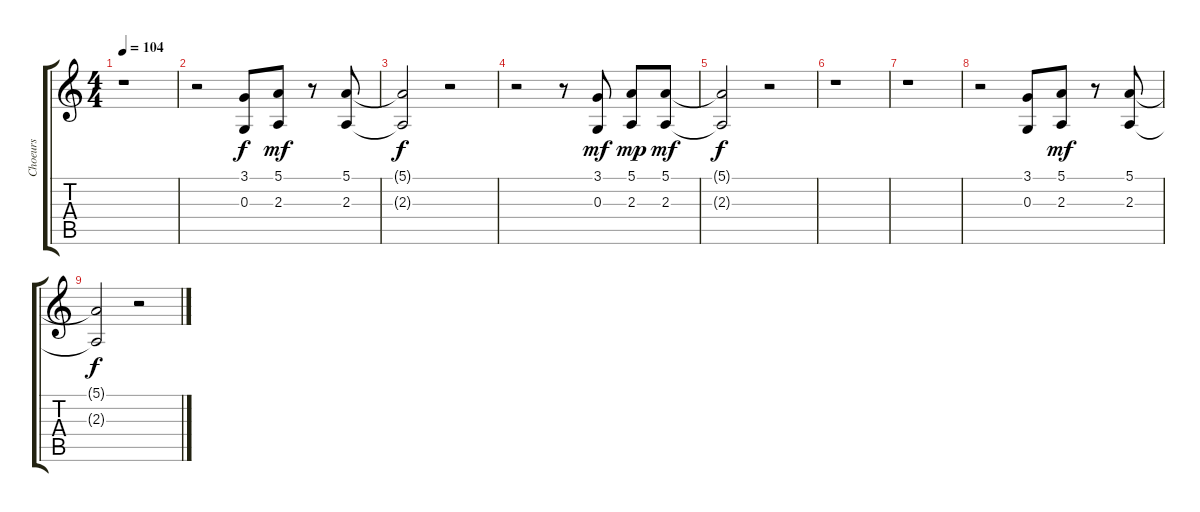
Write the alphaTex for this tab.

\track ("Choeurs" "Choeurs") {instrument voiceoohs}
\staff {score tabs}
\tuning (E4 B3 G3 D3 A2 E2) {hide}
\ts (4 4)
\tempo 104
\clef g2
\ks c
r.1{dy f} |
r.2 (3.1 0.3).8 (5.1 2.3).8{dy mf} r.8 (5.1 2.3).8 |
(5.1{t} 2.3{t}).2{dy f} r.2 |
r.2 r.8 (3.1 0.3).8{dy mf} (5.1 2.3).8{dy mp} (5.1 2.3).8{dy mf} |
(5.1{t} 2.3{t}).2{dy f} r.2 |
r.1 |
r.1 |
r.2 (3.1 0.3).8 (5.1 2.3).8{dy mf} r.8 (5.1 2.3).8 |
(5.1{t} 2.3{t}).2{dy f} r.2
